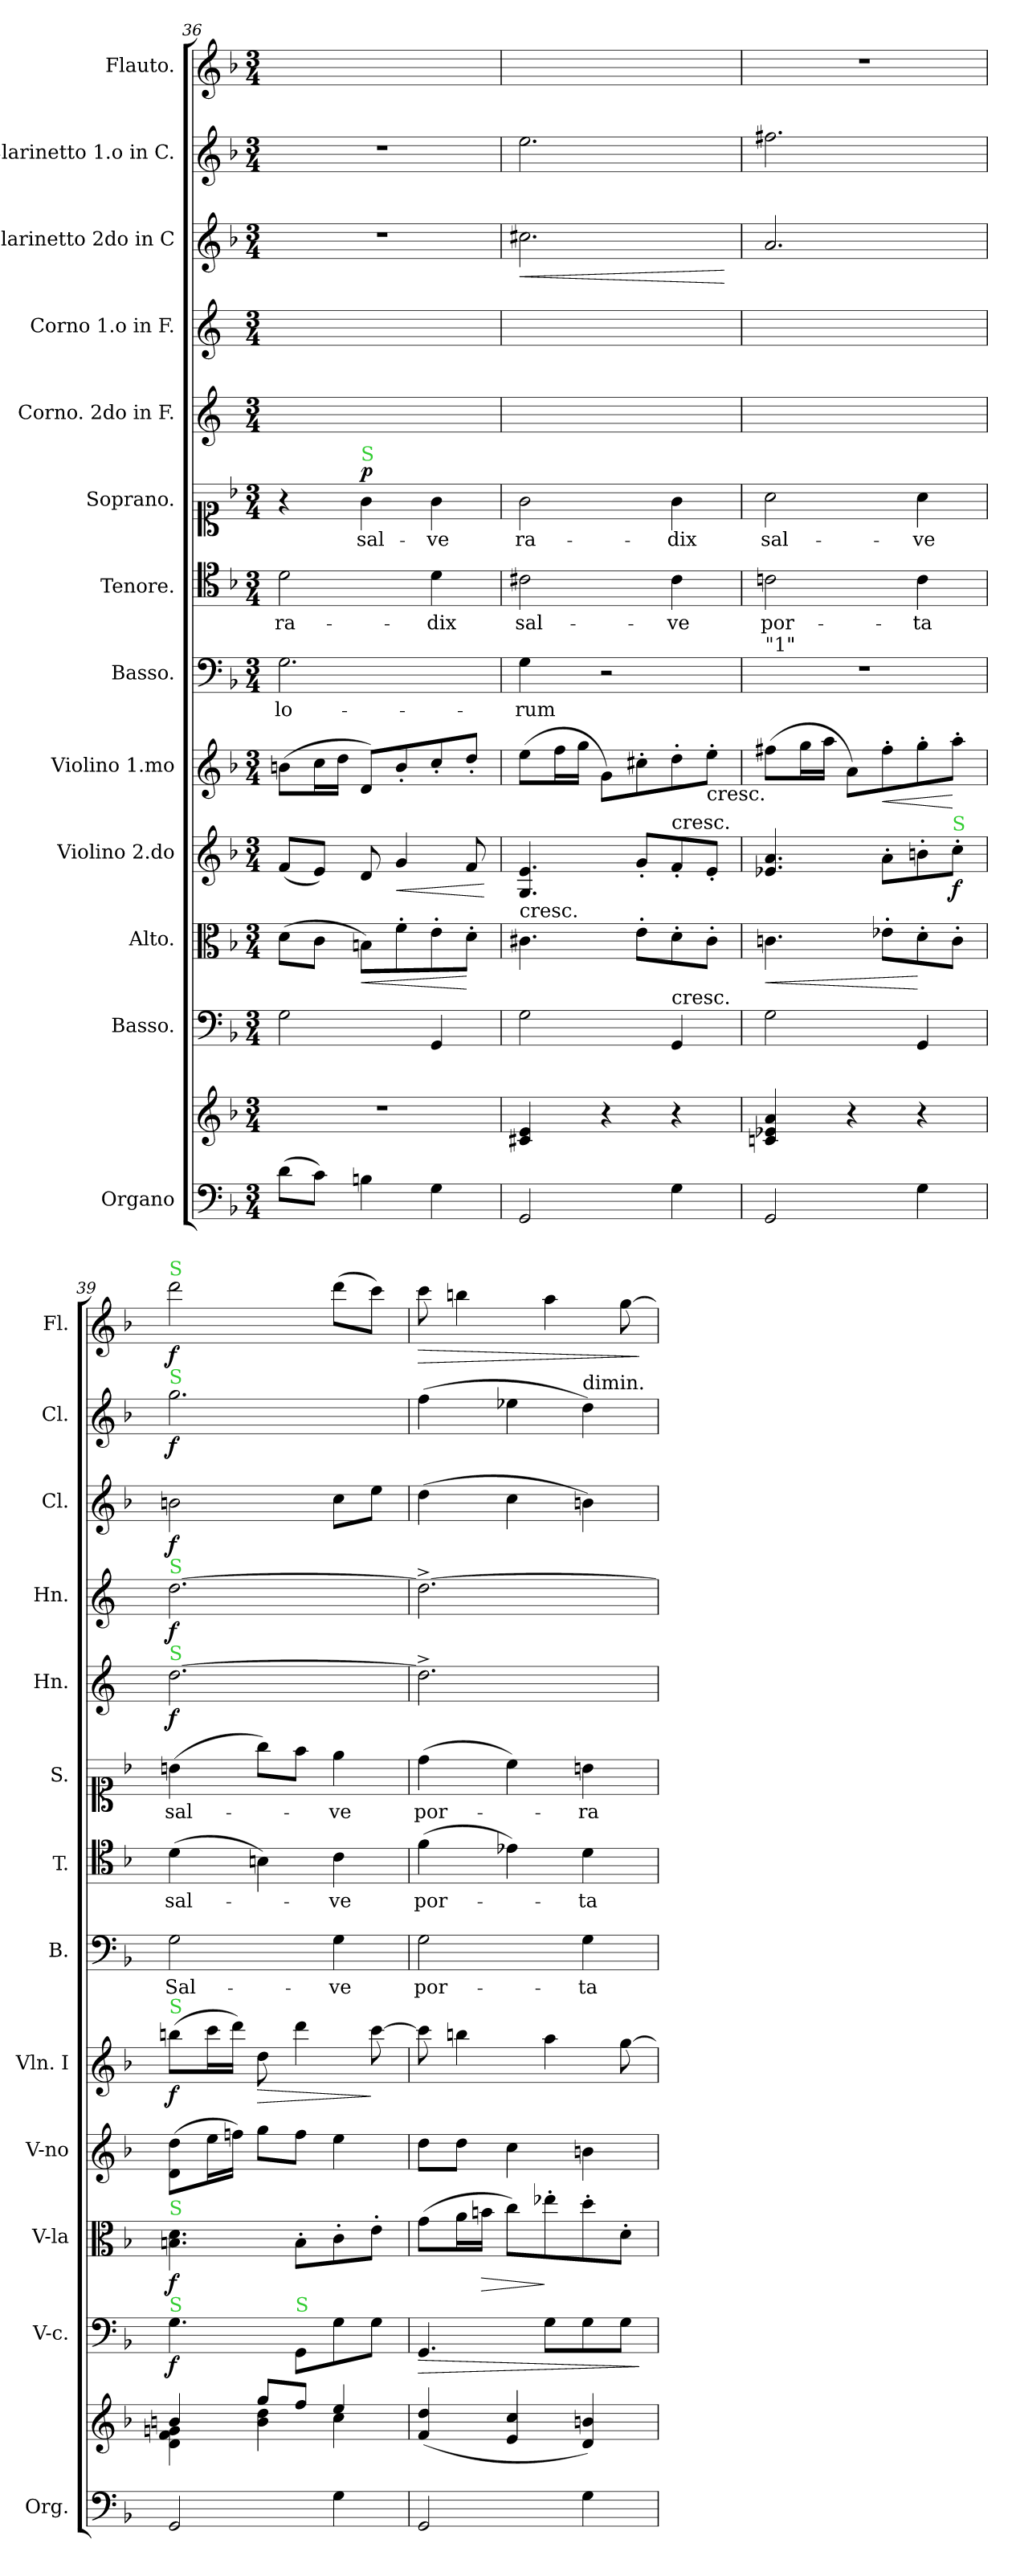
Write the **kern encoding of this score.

**kern	**kern	**kern	**dynam	**kern	**dynam	**kern	**dynam	**kern	**dynam	**kern	**text	**kern	**text	**kern	**text	**dynam	**kern	**dynam	**kern	**dynam	**kern	**dynam	**kern	**dynam	**kern	**dynam
*part13	*part13	*part12	*part12	*part11	*part11	*part10	*part10	*part9	*part9	*part8	*part8	*part7	*part7	*part6	*part6	*part6	*part5	*part5	*part4	*part4	*part3	*part3	*part2	*part2	*part1	*part1
*staff14	*staff13	*staff12	*staff12	*staff11	*staff11	*staff10	*staff10	*staff9	*staff9	*staff8	*staff8	*staff7	*staff7	*staff6	*staff6	*staff6	*staff5	*staff5	*staff4	*staff4	*staff3	*staff3	*staff2	*staff2	*staff1	*staff1
*I"Organo	*	*I"Basso.	*	*I"Alto.	*	*I"Violino 2.do	*	*I"Violino 1.mo	*	*I"Basso.	*	*I"Tenore.	*	*I"Soprano.	*	*	*I"Corno. 2do in F.	*	*I"Corno 1.o in F.	*	*I"Clarinetto 2do in C	*	*I"Clarinetto 1.o in C.	*	*I"Flauto.	*
*I'Org.	*	*I'V-c.	*	*I'V-la	*	*I'V-no	*	*I'Vln. I	*	*I'B.	*	*I'T.	*	*I'S.	*	*	*I'Hn.	*	*I'Hn.	*	*I'Cl.	*	*I'Cl.	*	*I'Fl.	*
*clefF4	*clefG2	*clefF4	*	*clefC3	*	*clefG2	*	*clefG2	*	*clefF4	*	*clefC4	*	*clefC1	*	*	*clefG2	*	*clefG2	*	*clefG2	*	*clefG2	*	*clefG2	*
*	*	*	*	*	*	*	*	*	*	*	*	*	*	*	*	*	*ITrd4c7	*	*ITrd4c7	*	*	*	*	*	*	*
*k[b-]	*k[b-]	*k[b-]	*	*k[b-]	*	*k[b-]	*	*k[b-]	*	*k[b-]	*	*k[b-]	*	*k[b-]	*	*	*k[b-]	*	*k[b-]	*	*k[b-]	*	*k[b-]	*	*k[b-]	*
*F:	*F:	*F:	*	*F:	*	*F:	*	*F:	*	*F:	*	*	*	*F:	*	*	*	*	*	*	*F:	*	*F:	*	*F:	*
*M3/4	*M3/4	*M3/4	*	*M3/4	*	*M3/4	*	*M3/4	*	*M3/4	*	*M3/4	*	*M3/4	*	*	*M3/4	*	*M3/4	*	*M3/4	*	*M3/4	*	*M3/4	*
=36	=36	=36	=36	=36	=36	=36	=36	=36	=36	=36	=36	=36	=36	=36	=36	=36	=36	=36	=36	=36	=36	=36	=36	=36	=36	=36
(8d\L	2.r	2G\	.	(8d\L	.	(8f/L	.	(8bn\L	.	2.G\	-lo-	2d\	ra-	4r	.	.	2.ryy	.	2.ryy	.	2.r	.	2.r	.	2.ryy	.
8c\J)	.	.	.	8c\J	.	8e/J)	.	16cc\L	.	.	.	.	.	.	.	.	.	.	.	.	.	.	.	.	.	.
.	.	.	.	.	.	.	.	16dd\JJ	.	.	.	.	.	.	.	.	.	.	.	.	.	.	.	.	.	.
!	!	!	!	!	!	!	!	!	!	!	!	!	!	!LO:TX:a:color=limegreen:t=S	!	!	!	!	!	!	!	!	!	!	!	!
!	!	!	!	!	!LO:HP:b	!	!	!	!	!	!	!	!	!	!	!LO:DY:a	!	!	!	!	!	!	!	!	!	!
4Bn\	.	.	.	8Bn\L)	<	8d/	.	8d/L)	.	.	.	.	.	4g\	sal-	p	.	.	.	.	.	.	.	.	.	.
!	!	!	!	!	!	!	!LO:HP:b	!	!	!	!	!	!	!	!	!	!	!	!	!	!	!	!	!	!	!
.	.	.	.	8f'\	.	4g/	<	8b'/	.	.	.	.	.	.	.	.	.	.	.	.	.	.	.	.	.	.
4G\	.	4GG/	.	8e'\	.	.	.	8cc'/	.	.	.	4d\	-dix	4g\	-ve	.	.	.	.	.	.	.	.	.	.	.
.	.	.	.	8d'\J	[	8f/	.	8dd'/J	.	.	.	.	.	.	.	.	.	.	.	.	.	.	.	.	.	.
.	.	.	.	.	.	.	[	.	.	.	.	.	.	.	.	.	.	.	.	.	.	.	.	.	.	.
=37	=37	=37	=37	=37	=37	=37	=37	=37	=37	=37	=37	=37	=37	=37	=37	=37	=37	=37	=37	=37	=37	=37	=37	=37	=37	=37
!	!	!	!	!LO:TX:t=cresc.	!	!	!	!	!	!	!	!	!	!	!	!	!	!	!	!	!	!	!	!	!	!
!	!	!	!	!	!	!	!	!	!	!	!	!	!	!	!	!	!	!	!	!	!	!LO:HP:b	!	!	!	!
2GG/	4c#X/ 4e/	2G\	.	4.c#X\	.	4.G/ 4.e/	.	(8ee\L	.	4G\	-rum	2c#X\	sal-	2g\	ra-	.	2.ryy	.	2.ryy	.	2.cc#X\	<	2.ee\	.	2.ryy	.
.	.	.	.	.	.	.	.	16ff\L	.	.	.	.	.	.	.	.	.	.	.	.	.	.	.	.	.	.
.	.	.	.	.	.	.	.	16gg\JJ	.	.	.	.	.	.	.	.	.	.	.	.	.	.	.	.	.	.
.	4r	.	.	.	.	.	.	8g\L)	.	2r	.	.	.	.	.	.	.	.	.	.	.	.	.	.	.	.
.	.	.	.	8e'\L	.	8g'/L	.	8cc#X'\	.	.	.	.	.	.	.	.	.	.	.	.	.	.	.	.	.	.
!	!	!	!	!	!	!LO:TX:t=cresc.	!	!	!	!	!	!	!	!	!	!	!	!	!	!	!	!	!	!	!	!
!	!	!LO:TX:t=cresc.	!	!	!	!	!	!	!	!	!	!	!	!	!	!	!	!	!	!	!	!	!	!	!	!
4G\	4r	4GG/	.	8d'\	.	8f'/	.	8dd'\	.	.	.	4c#\	-ve	4g\	-dix	.	.	.	.	.	.	.	.	.	.	.
!	!	!	!	!	!	!	!	!LO:TX:b:t=cresc.	!	!	!	!	!	!	!	!	!	!	!	!	!	!	!	!	!	!
.	.	.	.	8c#'\J	.	8e'/J	.	8ee'\J	.	.	.	.	.	.	.	.	.	.	.	.	.	.	.	.	.	.
.	.	.	.	.	.	.	.	.	.	.	.	.	.	.	.	.	.	.	.	.	.	[	.	.	.	.
=38	=38	=38	=38	=38	=38	=38	=38	=38	=38	=38	=38	=38	=38	=38	=38	=38	=38	=38	=38	=38	=38	=38	=38	=38	=38	=38
!	!	!	!	!	!	!	!	!	!	!LO:TX:a:t="1"	!	!	!	!	!	!	!	!	!	!	!	!	!	!	!	!
!	!	!	!	!	!LO:HP:b	!	!	!	!	!	!	!	!	!	!	!	!	!	!	!	!	!	!	!	!	!
2GG/	4cn/ 4e-X/ 4a/	2G\	.	4.cn\	<	4.e-X/ 4.a/	.	(8ff#X\L	.	2.r	.	2cn\	por-	2a\	sal-	.	2.ryy	.	2.ryy	.	2.a/	.	2.ff#X\	.	2.r	.
.	.	.	.	.	.	.	.	16gg\L	.	.	.	.	.	.	.	.	.	.	.	.	.	.	.	.	.	.
.	.	.	.	.	.	.	.	16aa\JJ	.	.	.	.	.	.	.	.	.	.	.	.	.	.	.	.	.	.
.	4r	.	.	.	.	.	.	8a\L)	.	.	.	.	.	.	.	.	.	.	.	.	.	.	.	.	.	.
!	!	!	!	!	!	!	!	!	!LO:HP:b	!	!	!	!	!	!	!	!	!	!	!	!	!	!	!	!	!
.	.	.	.	8e-X'\L	.	8a'\L	.	8ff#'\	<	.	.	.	.	.	.	.	.	.	.	.	.	.	.	.	.	.
4G\	4r	4GG/	.	8d'\	[	8bn'\	.	8gg'\	.	.	.	4c\	-ta	4a\	-ve	.	.	.	.	.	.	.	.	.	.	.
!	!	!	!	!	!	!LO:TX:a:color=limegreen:t=S	!	!	!	!	!	!	!	!	!	!	!	!	!	!	!	!	!	!	!	!
.	.	.	.	8c'\J	.	8cc'\J	f	8aa'\J	[	.	.	.	.	.	.	.	.	.	.	.	.	.	.	.	.	.
=39	=39	=39	=39	=39	=39	=39	=39	=39	=39	=39	=39	=39	=39	=39	=39	=39	=39	=39	=39	=39	=39	=39	=39	=39	=39	=39
*	*^	*	*	*	*	*	*	*	*	*	*	*	*	*	*	*	*	*	*	*	*	*	*	*	*	*
!	!	!	!	!	!	!	!	!	!	!	!	!	!	!	!	!	!	!	!	!	!	!	!	!	!	!LO:TX:a:color=limegreen:t=S	!
!	!	!	!	!	!	!	!	!	!	!	!	!	!	!	!	!	!	!	!	!	!	!	!	!LO:TX:a:color=limegreen:t=S	!	!	!
!	!	!	!	!	!	!	!	!	!	!	!	!	!	!	!	!	!	!	!	!LO:TX:a:color=limegreen:t=S	!	!	!	!	!	!	!
!	!	!	!	!	!	!	!	!	!	!	!	!	!	!	!	!	!	!LO:TX:a:color=limegreen:t=S	!	!	!	!	!	!	!	!	!
!	!	!	!	!	!	!	!	!	!LO:TX:a:color=limegreen:t=S	!	!	!	!	!	!	!	!	!	!	!	!	!	!	!	!	!	!
!	!	!	!	!	!LO:TX:a:color=limegreen:t=S	!	!	!	!	!	!	!	!	!	!	!	!	!	!	!	!	!	!	!	!	!	!
!	!	!	!LO:TX:a:color=limegreen:t=S	!	!	!	!	!	!	!	!	!	!	!	!	!	!	!	!	!	!	!	!	!	!	!	!
!	!	!	!	!	!	!	!	!	!	!LO:DY:b	!	!	!	!	!	!	!	!	!	!	!	!	!	!	!	!	!
2GG/	4bn/	4d\ 4f\ 4gn\	4.G\	f	4.Bn\ 4.d\	f	(8d\ 8dd\L	.	(8bbn\L	f	2G\	Sal-	(4d\	sal-	(4bn\	sal-	.	[2.g\	f	[2.g\	f	2bn\	f	2.gg\	f	2ddd\	f
.	.	.	.	.	.	.	16ee\L	.	16ccc\L	.	.	.	.	.	.	.	.	.	.	.	.	.	.	.	.	.	.
.	.	.	.	.	.	.	16ffn\JJ)	.	16ddd\JJ)	.	.	.	.	.	.	.	.	.	.	.	.	.	.	.	.	.	.
!	!	!	!	!	!	!	!	!	!	!LO:HP:b	!	!	!	!	!	!	!	!	!	!	!	!	!	!	!	!	!
.	8gg/L	4b\ 4dd\	.	.	.	.	8gg\L	.	8dd\	>	.	.	4Bn\)	.	8gg\L)	.	.	.	.	.	.	.	.	.	.	.	.
!	!	!	!LO:TX:a:color=limegreen:t=S	!	!	!	!	!	!	!	!	!	!	!	!	!	!	!	!	!	!	!	!	!	!	!	!
.	8ff/J	.	8GG\L	.	8B'\L	.	8ff\J	.	4ddd\	.	.	.	.	.	8ff\J	.	.	.	.	.	.	.	.	.	.	.	.
4G\	4ee/	4cc\	8G\	.	8c'\	.	4ee\	.	.	.	4G\	-ve	4c\	-ve	4ee\	-ve	.	.	.	.	.	8cc\L	.	.	.	(8ddd\L	.
.	.	.	8G/J	.	8e'\J	.	.	.	[8ccc\	]	.	.	.	.	.	.	.	.	.	.	.	8ee\J	.	.	.	8ccc\J)	.
*	*v	*v	*	*	*	*	*	*	*	*	*	*	*	*	*	*	*	*	*	*	*	*	*	*	*	*	*
=40	=40	=40	=40	=40	=40	=40	=40	=40	=40	=40	=40	=40	=40	=40	=40	=40	=40	=40	=40	=40	=40	=40	=40	=40	=40	=40
!	!	!	!LO:HP:b	!	!	!	!	!	!	!	!	!	!	!	!	!	!	!	!	!	!	!	!	!	!	!LO:HP:b
2GG/	(4f/ 4dd/	4.GG/	>	(8g\L	.	8dd\L	.	8ccc\]	.	2G\	por-	(4f\	por-	(4dd\	por-	.	2.g^<\]	.	2.g^<\_	.	(4dd\	.	(4ff\	.	8ccc\	>
.	.	.	.	16a\L	.	8dd\J	.	4bbn\	.	.	.	.	.	.	.	.	.	.	.	.	.	.	.	.	4bbn\	.
!	!	!	!	!	!LO:HP:b	!	!	!	!	!	!	!	!	!	!	!	!	!	!	!	!	!	!	!	!	!
.	.	.	.	16bn\JJ	>	.	.	.	.	.	.	.	.	.	.	.	.	.	.	.	.	.	.	.	.	.
.	4e/ 4cc/	.	.	8cc\L)	.	4cc\	.	.	.	.	.	4e-X\)	.	4cc\)	.	.	.	.	.	.	4cc\	.	4ee-X\	.	.	.
.	.	8G\L	.	8ee-X'\	]	.	.	4aa\	.	.	.	.	.	.	.	.	.	.	.	.	.	.	.	.	4aa\	.
!	!	!	!	!	!	!	!	!	!	!	!	!	!	!	!	!	!	!	!	!	!	!	!LO:TX:t=dimin.	!	!	!
4G\	4d/ 4bn/)	8G\	.	8dd'\	.	4bn\	.	.	.	4G\	-ta	4d\	-ta	4bn\	-ra	.	.	.	.	.	4bn\)	.	4dd\)	.	.	.
.	.	8G\J	.	8d'\J	.	.	.	[8gg\	.	.	.	.	.	.	.	.	.	.	.	.	.	.	.	.	[8gg\	.
.	.	.	]	.	.	.	.	.	.	.	.	.	.	.	.	.	.	.	.	.	.	.	.	.	.	]
=	=	=	=	=	=	=	=	=	=	=	=	=	=	=	=	=	=	=	=	=	=	=	=	=	=	=
*-	*-	*-	*-	*-	*-	*-	*-	*-	*-	*-	*-	*-	*-	*-	*-	*-	*-	*-	*-	*-	*-	*-	*-	*-	*-	*-
